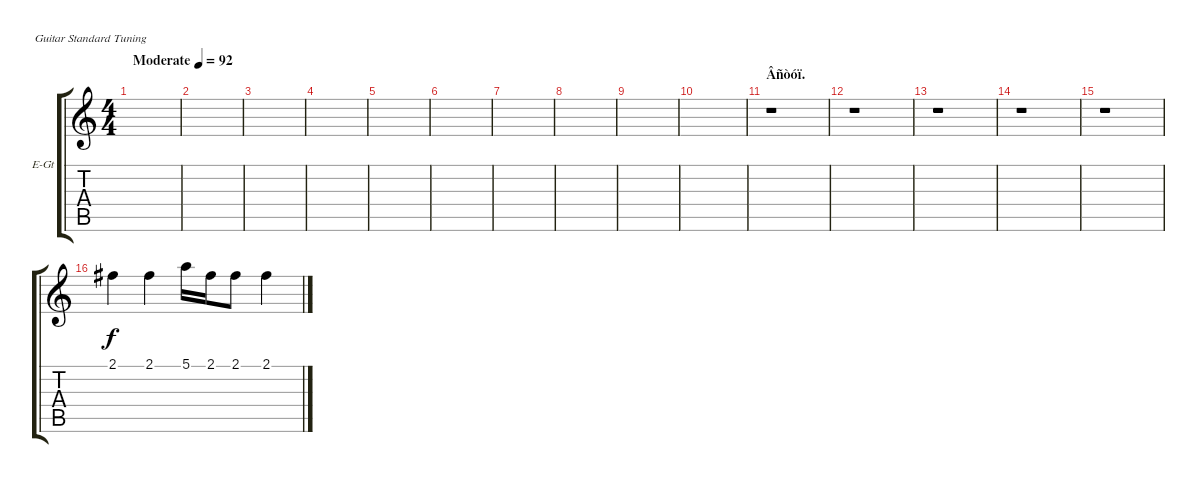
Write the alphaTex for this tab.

\bracketExtendMode groupsimilarinstruments
\firstSystemTrackNameOrientation horizontal
\otherSystemsTrackNameOrientation horizontal
\track ("Ãèòàðà 2" "E-Gt") {instrument overdrivenguitar}
\staff {score tabs}
\tuning (E4 B3 G3 D3 A2 E2)
\ts (4 4)
\beaming (8 2 2 2 2)
\tempo (92 "Moderate")
\clef g2
\ks c
|
|
|
|
|
|
|
|
|
|
\section ("" "Âñòóï.")
r.1 |
r.1 |
r.1 |
r.1 |
r.1 |
2.1.4 2.1.4 5.1.16 2.1.16 2.1.8 2.1.4
